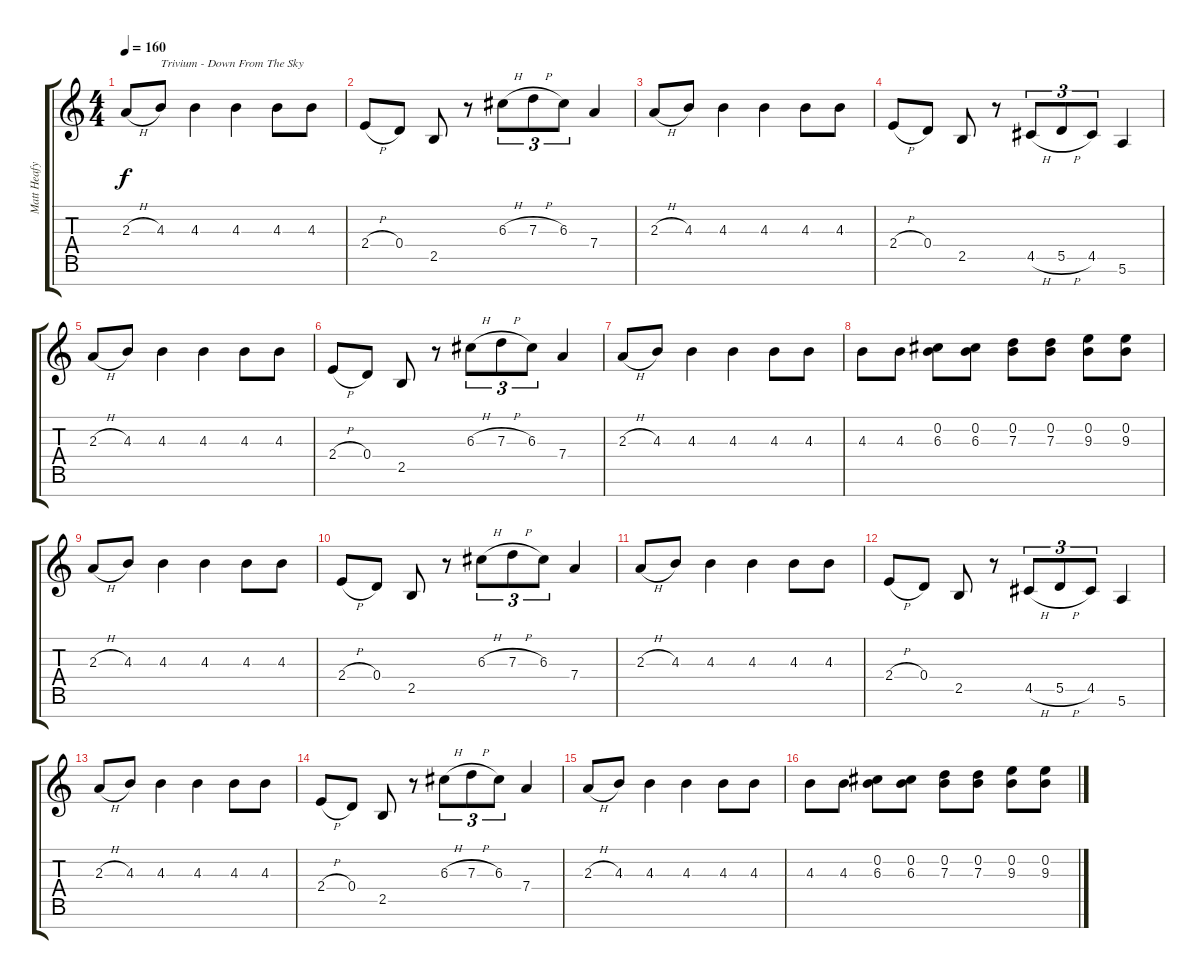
\track ("Matt Heafy" "Matt Heafy") {instrument distortionguitar}
\staff {score tabs}
\tuning (E4 B3 G3 D3 A2 E2 B1) {hide}
\ts (4 4)
\section ("" "")
\tempo 160
\clef g2
\ks c
2.3{h}.8{dy f instrument distortionguitar} 4.3.8{txt "Trivium - Down From The Sky"} 4.3.4 4.3.4 4.3.8 4.3.8 |
2.4{h}.8 0.4.8 2.5.8 r.8 6.3{h}.8{tu (3 2)} 7.3{h}.8{tu (3 2)} 6.3.8{tu (3 2)} 7.4.4 |
2.3{h}.8 4.3.8 4.3.4 4.3.4 4.3.8 4.3.8 |
2.4{h}.8 0.4.8 2.5.8 r.8 4.5{h}.8{tu (3 2)} 5.5{h}.8{tu (3 2)} 4.5.8{tu (3 2)} 5.6.4 |
2.3{h}.8 4.3.8 4.3.4 4.3.4 4.3.8 4.3.8 |
2.4{h}.8 0.4.8 2.5.8 r.8 6.3{h}.8{tu (3 2)} 7.3{h}.8{tu (3 2)} 6.3.8{tu (3 2)} 7.4.4 |
2.3{h}.8 4.3.8 4.3.4 4.3.4 4.3.8 4.3.8 |
4.3.8 4.3.8 (0.2 6.3).8 (0.2 6.3).8 (0.2 7.3).8 (0.2 7.3).8 (0.2 9.3).8 (0.2 9.3).8 |
2.3{h}.8 4.3.8 4.3.4 4.3.4 4.3.8 4.3.8 |
2.4{h}.8 0.4.8 2.5.8 r.8 6.3{h}.8{tu (3 2)} 7.3{h}.8{tu (3 2)} 6.3.8{tu (3 2)} 7.4.4 |
2.3{h}.8 4.3.8 4.3.4 4.3.4 4.3.8 4.3.8 |
2.4{h}.8 0.4.8 2.5.8 r.8 4.5{h}.8{tu (3 2)} 5.5{h}.8{tu (3 2)} 4.5.8{tu (3 2)} 5.6.4 |
2.3{h}.8 4.3.8 4.3.4 4.3.4 4.3.8 4.3.8 |
2.4{h}.8 0.4.8 2.5.8 r.8 6.3{h}.8{tu (3 2)} 7.3{h}.8{tu (3 2)} 6.3.8{tu (3 2)} 7.4.4 |
2.3{h}.8 4.3.8 4.3.4 4.3.4 4.3.8 4.3.8 |
4.3.8 4.3.8 (0.2 6.3).8 (0.2 6.3).8 (0.2 7.3).8 (0.2 7.3).8 (0.2 9.3).8 (0.2 9.3).8
